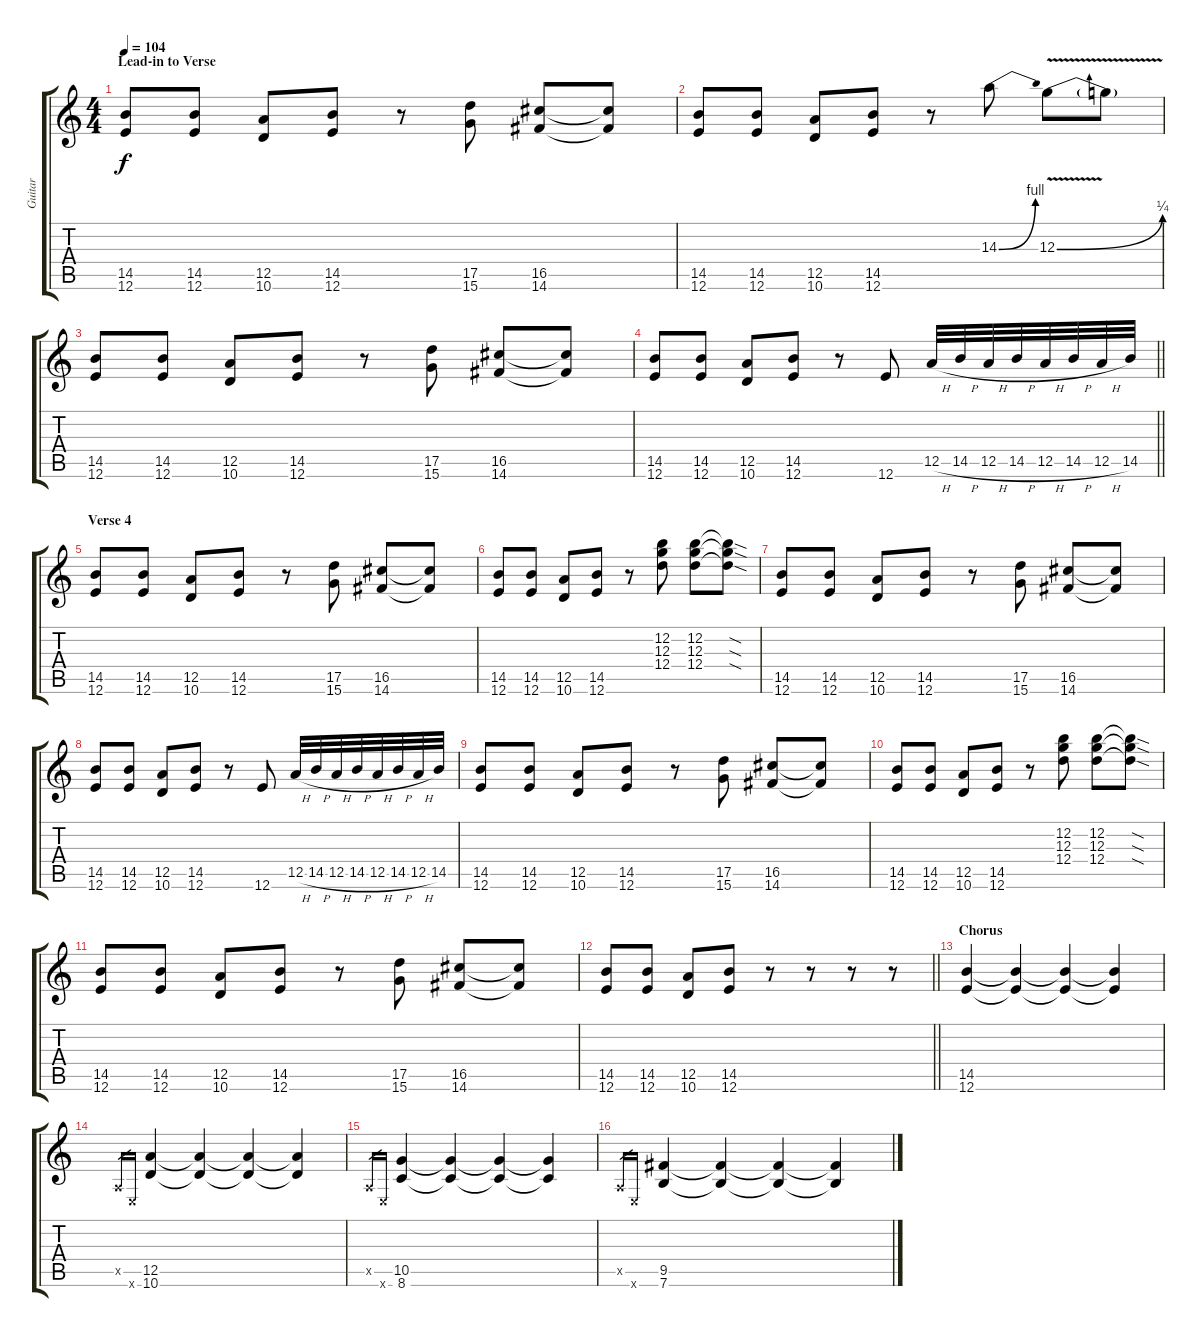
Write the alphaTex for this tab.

\track ("Guitar" "Guitar") {instrument distortionguitar}
\staff {score tabs}
\tuning (E4 B3 G3 D3 A2 E2) {hide}
\ts (4 4)
\section ("" "Lead-in to Verse")
\tempo 104
\clef g2
\ks c
(14.5 12.6).8{dy f} (14.5 12.6).8 (12.5 10.6).8 (14.5 12.6).8 r.8 (17.5 15.6).8 (16.5 14.6).8 (16.5{t} 14.6{t}).8 |
(14.5 12.6).8 (14.5 12.6).8 (12.5 10.6).8 (14.5 12.6).8 r.8 14.3{be (bend 0 0 60 4)}.8 12.3{be (bend 0 0 60 1) v}.8 12.3{t}.8 |
(14.5 12.6).8 (14.5 12.6).8 (12.5 10.6).8 (14.5 12.6).8 r.8 (17.5 15.6).8 (16.5 14.6).8 (16.5{t} 14.6{t}).8 |
\barLineRight lightlight
(14.5 12.6).8 (14.5 12.6).8 (12.5 10.6).8 (14.5 12.6).8 r.8 12.6.8 12.5{h}.32 14.5{h}.32 12.5{h}.32 14.5{h}.32 12.5{h}.32 14.5{h}.32 12.5{h}.32 14.5.32 |
\section ("" "Verse 4")
(14.5 12.6).8 (14.5 12.6).8 (12.5 10.6).8 (14.5 12.6).8 r.8 (17.5 15.6).8 (16.5 14.6).8 (16.5{t} 14.6{t}).8 |
(14.5 12.6).8 (14.5 12.6).8 (12.5 10.6).8 (14.5 12.6).8 r.8 (12.2 12.3 12.4).8 (12.2 12.3 12.4).8 (12.2{sod t} 12.3{sod t} 12.4{sod t}).8 |
(14.5 12.6).8 (14.5 12.6).8 (12.5 10.6).8 (14.5 12.6).8 r.8 (17.5 15.6).8 (16.5 14.6).8 (16.5{t} 14.6{t}).8 |
(14.5 12.6).8 (14.5 12.6).8 (12.5 10.6).8 (14.5 12.6).8 r.8 12.6.8 12.5{h}.32 14.5{h}.32 12.5{h}.32 14.5{h}.32 12.5{h}.32 14.5{h}.32 12.5{h}.32 14.5.32 |
(14.5 12.6).8 (14.5 12.6).8 (12.5 10.6).8 (14.5 12.6).8 r.8 (17.5 15.6).8 (16.5 14.6).8 (16.5{t} 14.6{t}).8 |
(14.5 12.6).8 (14.5 12.6).8 (12.5 10.6).8 (14.5 12.6).8 r.8 (12.2 12.3 12.4).8 (12.2 12.3 12.4).8 (12.2{sod t} 12.3{sod t} 12.4{sod t}).8 |
(14.5 12.6).8 (14.5 12.6).8 (12.5 10.6).8 (14.5 12.6).8 r.8 (17.5 15.6).8 (16.5 14.6).8 (16.5{t} 14.6{t}).8 |
\barLineRight lightlight
(14.5 12.6).8 (14.5 12.6).8 (12.5 10.6).8 (14.5 12.6).8 r.8 r.8 r.8 r.8 |
\section ("" "Chorus")
(14.5 12.6).4 (14.5{t} 12.6{t}).4 (14.5{t} 12.6{t}).4 (14.5{t} 12.6{t}).4 |
0.5{x}.16{gr} 0.6{x}.16{gr} (12.5 10.6).4 (12.5{t} 10.6{t}).4 (12.5{t} 10.6{t}).4 (12.5{t} 10.6{t}).4 |
0.5{x}.16{gr} 0.6{x}.16{gr} (10.5 8.6).4 (10.5{t} 8.6{t}).4 (10.5{t} 8.6{t}).4 (10.5{t} 8.6{t}).4 |
0.5{x}.16{gr} 0.6{x}.16{gr} (9.5 7.6).4 (9.5{t} 7.6{t}).4 (9.5{t} 7.6{t}).4 (9.5{t} 7.6{t}).4
